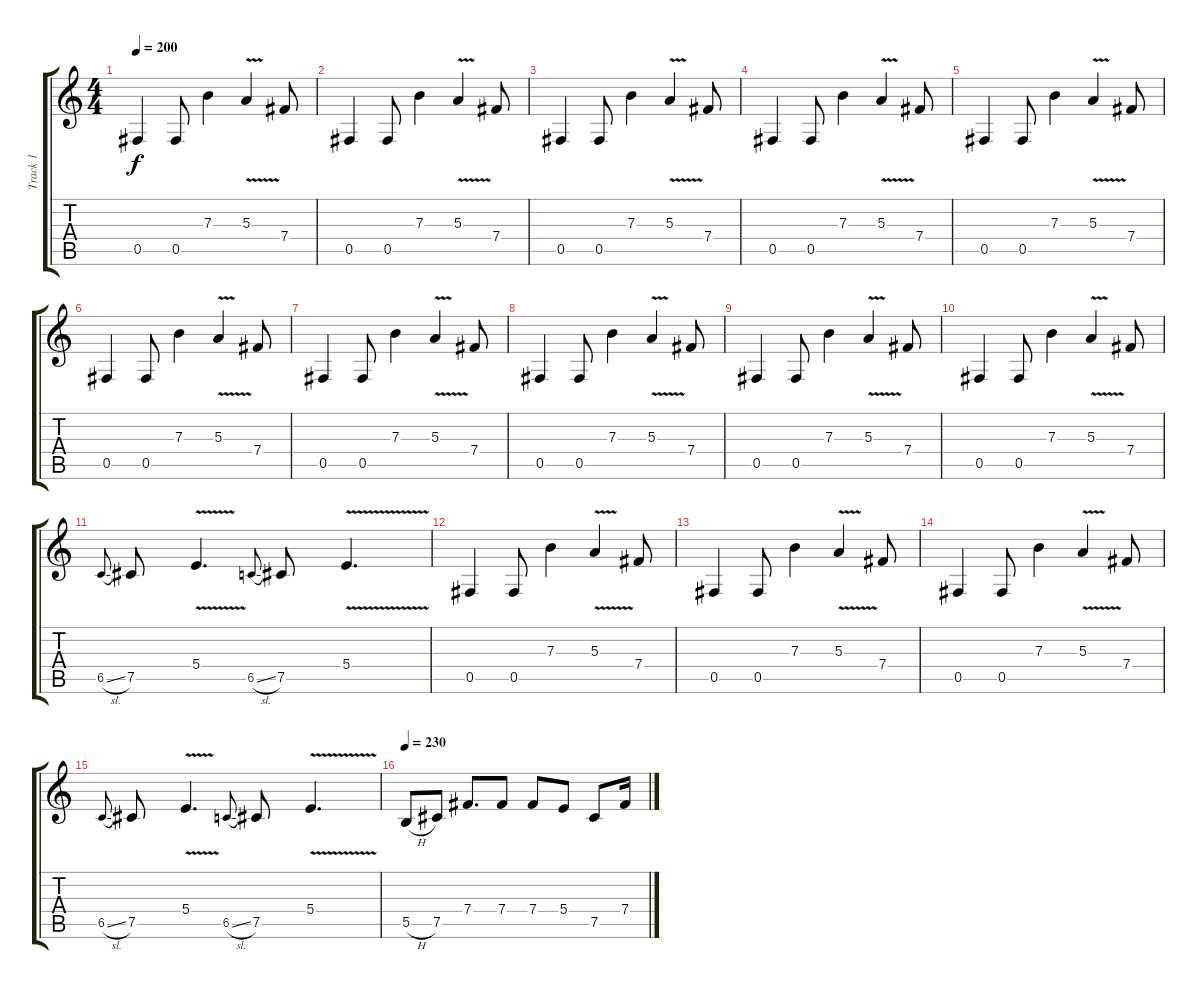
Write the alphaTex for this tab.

\track ("Track 1" "Track 1") {instrument distortionguitar}
\staff {score tabs}
\tuning (Db4 Ab3 E3 B2 Gb2 Db2) {hide}
\ts (4 4)
\tempo 200
\clef g2
\ks c
0.5.4{dy f} 0.5.8 7.3.4 5.3{v}.4 7.4.8 |
0.5.4 0.5.8 7.3.4 5.3{v}.4 7.4.8 |
0.5.4 0.5.8 7.3.4 5.3{v}.4 7.4.8 |
0.5.4 0.5.8 7.3.4 5.3{v}.4 7.4.8 |
0.5.4 0.5.8 7.3.4 5.3{v}.4 7.4.8 |
0.5.4 0.5.8 7.3.4 5.3{v}.4 7.4.8 |
0.5.4 0.5.8 7.3.4 5.3{v}.4 7.4.8 |
0.5.4 0.5.8 7.3.4 5.3{v}.4 7.4.8 |
0.5.4 0.5.8 7.3.4 5.3{v}.4 7.4.8 |
0.5.4 0.5.8 7.3.4 5.3{v}.4 7.4.8 |
6.5{sl}.8{gr onbeat} 7.5.8 5.4{v}.4{d} 6.5{sl}.8{gr onbeat} 7.5.8 5.4{v}.4{d} |
0.5.4 0.5.8 7.3.4 5.3{v}.4 7.4.8 |
0.5.4 0.5.8 7.3.4 5.3{v}.4 7.4.8 |
0.5.4 0.5.8 7.3.4 5.3{v}.4 7.4.8 |
6.5{sl}.8{gr onbeat} 7.5.8 5.4{v}.4{d} 6.5{sl}.8{gr onbeat} 7.5.8 5.4{v}.4{d} |
\tempo 230
5.5{h}.8 7.5.8 7.4.8{d} 7.4.8 7.4.8 5.4.8 7.5.8 7.4.16
